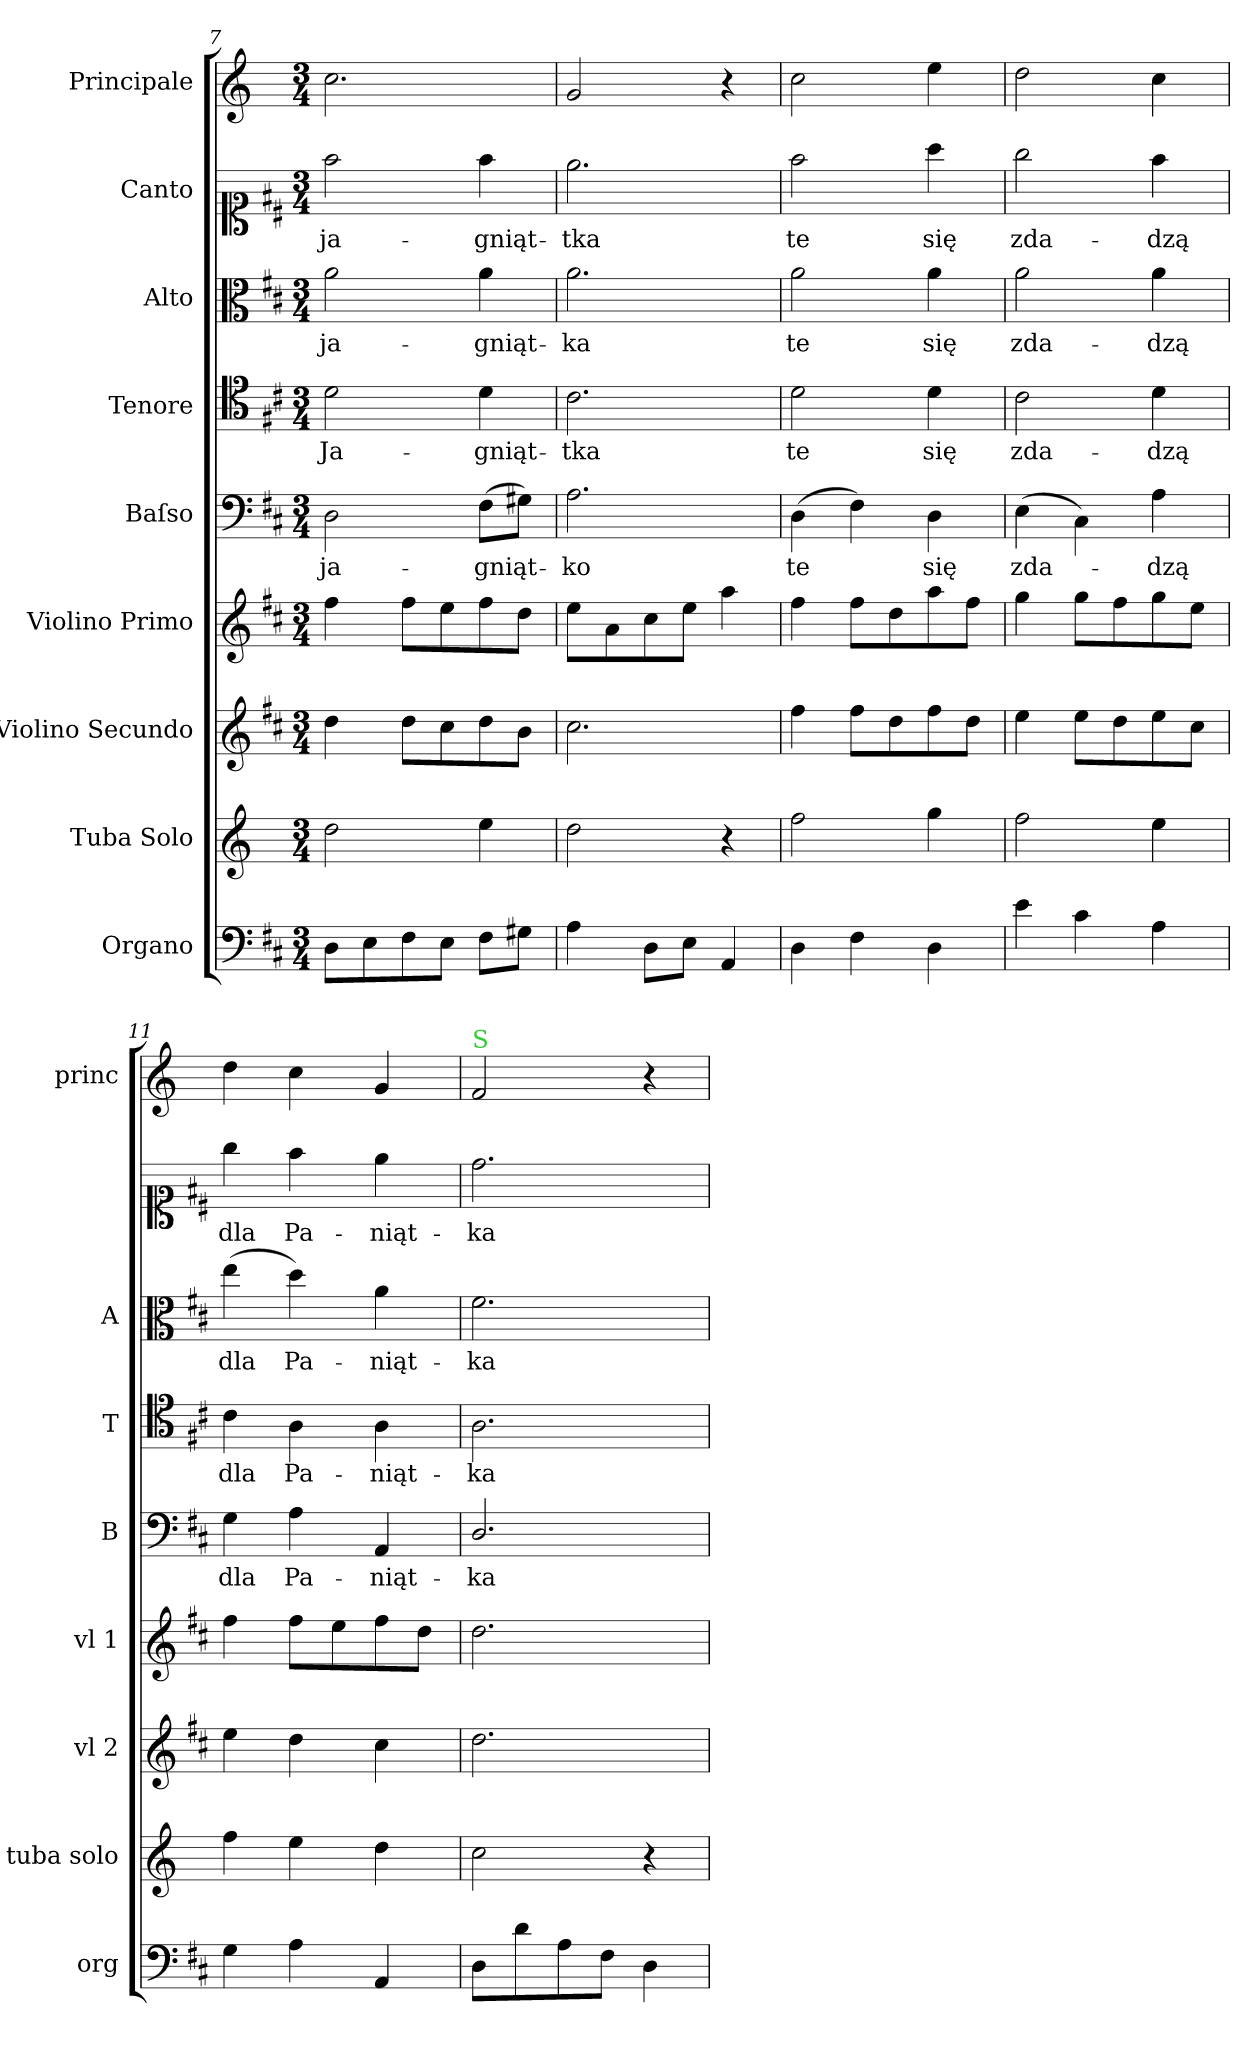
**kern	**kern	**kern	**kern	**kern	**text	**kern	**text	**kern	**text	**kern	**text	**kern
*part9	*part8	*part7	*part6	*part5	*part5	*part4	*part4	*part3	*part3	*part2	*part2	*part1
*staff9	*staff8	*staff7	*staff6	*staff5	*staff5	*staff4	*staff4	*staff3	*staff3	*staff2	*staff2	*staff1
*I"Organo	*I"Tuba Solo	*I"Violino Secundo	*I"Violino Primo	*I"Baſso	*	*I"Tenore	*	*I"Alto	*	*I"Canto	*	*I"Principale
*I'org	*I'tuba solo	*I'vl 2	*I'vl 1	*I'B	*	*I'T	*	*I'A	*	*	*	*I'princ
*clefF4	*clefG2	*clefG2	*clefG2	*clefF4	*	*clefC4	*	*clefC3	*	*clefC1	*	*clefG2
*	*ITrd-1c-2	*	*	*	*	*	*	*	*	*	*	*ITrd-1c-2
*k[f#c#]	*k[f#c#]	*k[f#c#]	*k[f#c#]	*k[f#c#]	*	*k[f#c#]	*	*k[f#c#]	*	*k[f#c#]	*	*k[f#c#]
*M3/4	*M3/4	*M3/4	*M3/4	*M3/4	*	*M3/4	*	*M3/4	*	*M3/4	*	*M3/4
=7	=7	=7	=7	=7	=7	=7	=7	=7	=7	=7	=7	=7
8D\L	2ee\	4dd\	4ff#\	2D\	ja-	2d\	Ja-	2a\	ja-	2ff#\	ja-	2.dd\
8E\	.	.	.	.	.	.	.	.	.	.	.	.
8F#\	.	8dd\L	8ff#\L	.	.	.	.	.	.	.	.	.
8E\J	.	8cc#\	8ee\	.	.	.	.	.	.	.	.	.
8F#\L	4ff#\	8dd\	8ff#\	(>8F#\L	-gniąt-	4d\	-gniąt-	4a\	-gniąt-	4ff#\	-gniąt-	.
8G#X\J	.	8b\J	8dd\J	8G#X\J)	.	.	.	.	.	.	.	.
=8	=8	=8	=8	=8	=8	=8	=8	=8	=8	=8	=8	=8
4A\	2ee\	2.cc#\	8ee\L	2.A\	-ko	2.c#\	-tka	2.a\	-ka	2.ee\	-tka	2a/
.	.	.	8a\	.	.	.	.	.	.	.	.	.
8D\L	.	.	8cc#\	.	.	.	.	.	.	.	.	.
8E\J	.	.	8ee\J	.	.	.	.	.	.	.	.	.
4AA/	4r	.	4aa\	.	.	.	.	.	.	.	.	4r
=9	=9	=9	=9	=9	=9	=9	=9	=9	=9	=9	=9	=9
4D\	2gg\	4ff#\	4ff#\	(>4D\	te	2d\	te	2a\	te	2ff#\	te	2dd\
4F#\	.	8ff#\L	8ff#\L	4F#\)	.	.	.	.	.	.	.	.
.	.	8dd\	8dd\	.	.	.	.	.	.	.	.	.
4D\	4aa\	8ff#\	8aa\	4D\	się	4d\	się	4a\	się	4aa\	się	4ff#\
.	.	8dd\J	8ff#\J	.	.	.	.	.	.	.	.	.
=10	=10	=10	=10	=10	=10	=10	=10	=10	=10	=10	=10	=10
4e\	2gg\	4ee\	4gg\	(>4E\	zda-	2c#\	zda-	2a\	zda-	2gg\	zda-	2ee\
4c#\	.	8ee\L	8gg\L	4C#\)	.	.	.	.	.	.	.	.
.	.	8dd\	8ff#\	.	.	.	.	.	.	.	.	.
4A\	4ff#\	8ee\	8gg\	4A\	-dzą	4d\	-dzą	4a\	-dzą	4ff#\	-dzą	4dd\
.	.	8cc#\J	8ee\J	.	.	.	.	.	.	.	.	.
=11	=11	=11	=11	=11	=11	=11	=11	=11	=11	=11	=11	=11
4G\	4gg\	4ee\	4ff#\	4G\	dla	4c#\	dla	(4ee\	dla	4gg\	dla	4ee\
4A\	4ff#\	4dd\	8ff#\L	4A\	Pa-	4A\	Pa-	4dd\)	Pa-	4ff#\	Pa-	4dd\
.	.	.	8ee\	.	.	.	.	.	.	.	.	.
4AA/	4ee\	4cc#\	8ff#\	4AA/	-niąt-	4A\	-niąt-	4a\	-niąt-	4ee\	-niąt-	4a/
.	.	.	8dd\J	.	.	.	.	.	.	.	.	.
=12	=12	=12	=12	=12	=12	=12	=12	=12	=12	=12	=12	=12
!	!	!	!	!	!	!	!	!	!	!	!	!LO:TX:a:color=limegreen:t=S
8D\L	2dd\	2.dd\	2.dd\	2.D/	-ka	2.A\	-ka	2.f#\	-ka	2.dd\	-ka	2g/
8d\	.	.	.	.	.	.	.	.	.	.	.	.
8A\	.	.	.	.	.	.	.	.	.	.	.	.
8F#\J	.	.	.	.	.	.	.	.	.	.	.	.
4D\	4r	.	.	.	.	.	.	.	.	.	.	4r
=	=	=	=	=	=	=	=	=	=	=	=	=
*-	*-	*-	*-	*-	*-	*-	*-	*-	*-	*-	*-	*-
